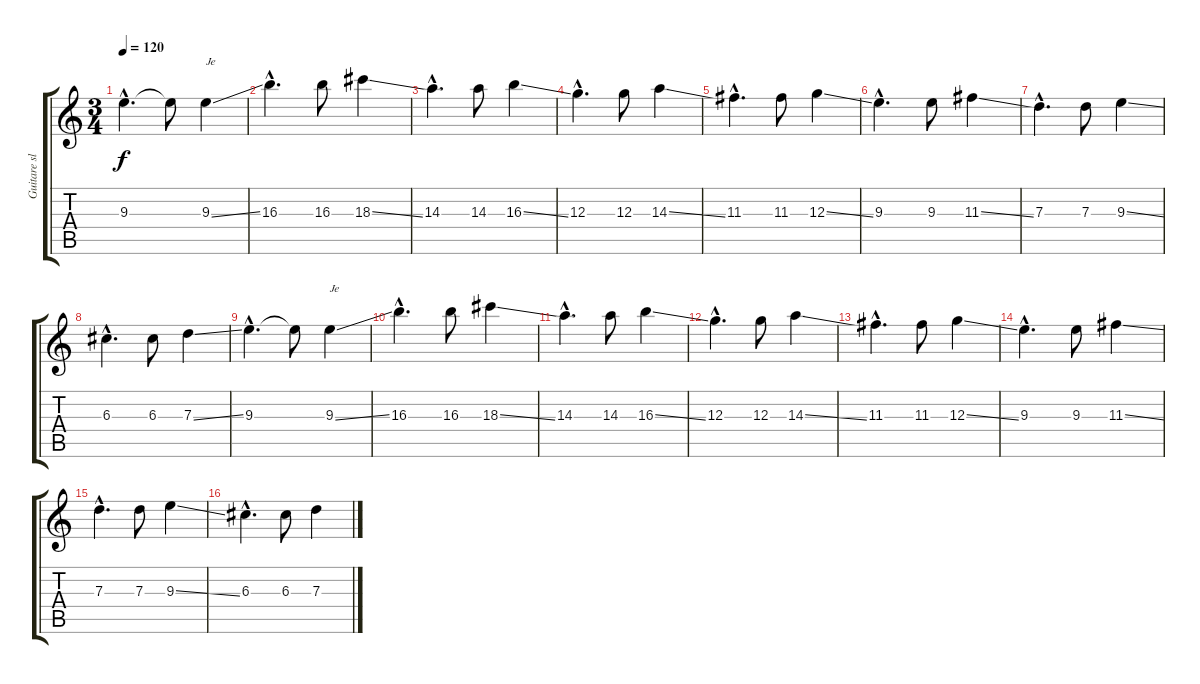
\track ("Guitare slide" "Guitare sl") {instrument acousticguitarsteel}
\staff {score tabs}
\tuning (E4 B3 G3 D3 A2 E2) {hide}
\ts (3 4)
\tempo 120
\clef g2
\ks c
9.3{hac}.4{d dy f} 9.3{t}.8 9.3{ss}.4{txt "Je"} |
16.3{hac}.4{d} 16.3.8 18.3{ss}.4 |
14.3{hac}.4{d} 14.3.8 16.3{ss}.4 |
12.3{hac}.4{d} 12.3.8 14.3{ss}.4 |
11.3{hac}.4{d} 11.3.8 12.3{ss}.4 |
9.3{hac}.4{d} 9.3.8 11.3{ss}.4 |
7.3{hac}.4{d} 7.3.8 9.3{ss}.4 |
6.3{hac}.4{d} 6.3.8 7.3{ss}.4 |
9.3{hac}.4{d} 9.3{t}.8 9.3{ss}.4{txt "Je"} |
16.3{hac}.4{d} 16.3.8 18.3{ss}.4 |
14.3{hac}.4{d} 14.3.8 16.3{ss}.4 |
12.3{hac}.4{d} 12.3.8 14.3{ss}.4 |
11.3{hac}.4{d} 11.3.8 12.3{ss}.4 |
9.3{hac}.4{d} 9.3.8 11.3{ss}.4 |
7.3{hac}.4{d} 7.3.8 9.3{ss}.4 |
6.3{hac}.4{d} 6.3.8 7.3.4
